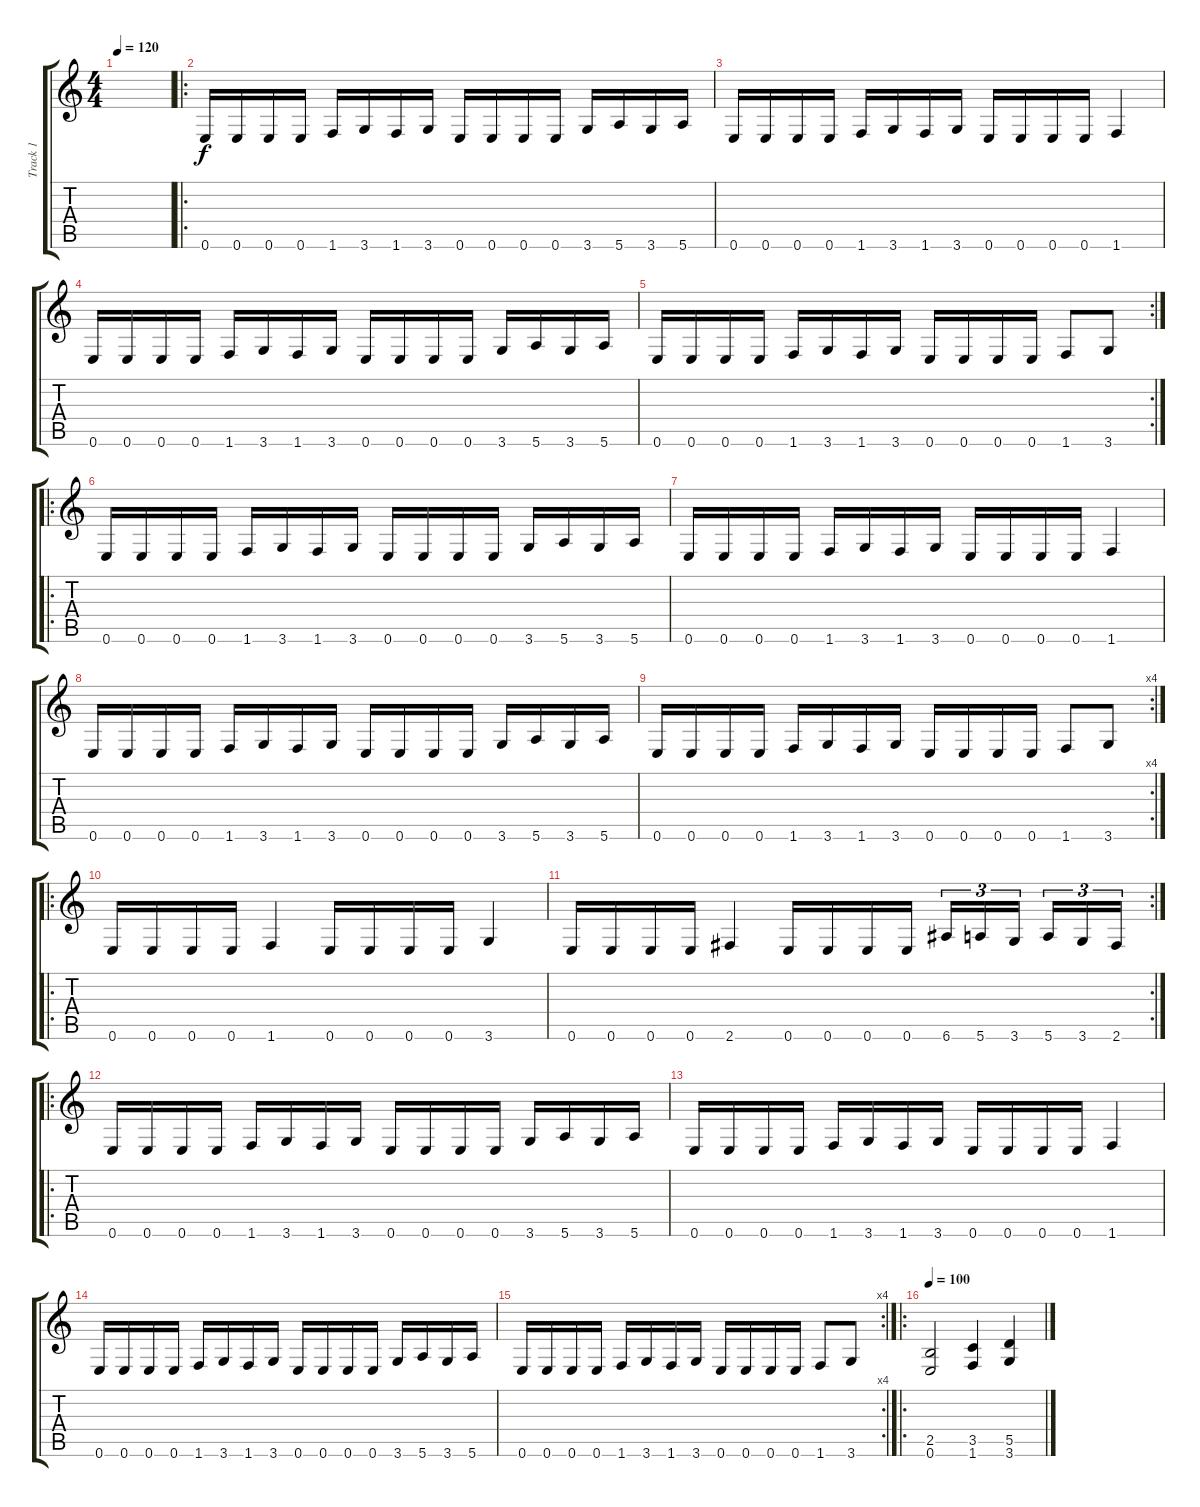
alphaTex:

\track ("Track 1" "Track 1") {instrument overdrivenguitar}
\staff {score tabs}
\tuning (E4 B3 G3 D3 A2 E2) {hide}
\ts (4 4)
\tempo 120
\clef g2
\ks c
|
\ro
0.6.16 0.6.16 0.6.16 0.6.16 1.6.16 3.6.16 1.6.16 3.6.16 0.6.16 0.6.16 0.6.16 0.6.16 3.6.16 5.6.16 3.6.16 5.6.16 |
0.6.16 0.6.16 0.6.16 0.6.16 1.6.16 3.6.16 1.6.16 3.6.16 0.6.16 0.6.16 0.6.16 0.6.16 1.6.4 |
0.6.16 0.6.16 0.6.16 0.6.16 1.6.16 3.6.16 1.6.16 3.6.16 0.6.16 0.6.16 0.6.16 0.6.16 3.6.16 5.6.16 3.6.16 5.6.16 |
\rc 2
0.6.16 0.6.16 0.6.16 0.6.16 1.6.16 3.6.16 1.6.16 3.6.16 0.6.16 0.6.16 0.6.16 0.6.16 1.6.8 3.6.8 |
\ro
0.6.16 0.6.16 0.6.16 0.6.16 1.6.16 3.6.16 1.6.16 3.6.16 0.6.16 0.6.16 0.6.16 0.6.16 3.6.16 5.6.16 3.6.16 5.6.16 |
0.6.16 0.6.16 0.6.16 0.6.16 1.6.16 3.6.16 1.6.16 3.6.16 0.6.16 0.6.16 0.6.16 0.6.16 1.6.4 |
0.6.16 0.6.16 0.6.16 0.6.16 1.6.16 3.6.16 1.6.16 3.6.16 0.6.16 0.6.16 0.6.16 0.6.16 3.6.16 5.6.16 3.6.16 5.6.16 |
\rc 4
0.6.16 0.6.16 0.6.16 0.6.16 1.6.16 3.6.16 1.6.16 3.6.16 0.6.16 0.6.16 0.6.16 0.6.16 1.6.8 3.6.8 |
\ro
0.6.16 0.6.16 0.6.16 0.6.16 1.6.4 0.6.16 0.6.16 0.6.16 0.6.16 3.6.4 |
\rc 2
0.6.16 0.6.16 0.6.16 0.6.16 2.6.4 0.6.16 0.6.16 0.6.16 0.6.16 6.6.16{tu (3 2)} 5.6.16{tu (3 2)} 3.6.16{tu (3 2)} 5.6.16{tu (3 2)} 3.6.16{tu (3 2)} 2.6.16{tu (3 2)} |
\ro
0.6.16 0.6.16 0.6.16 0.6.16 1.6.16 3.6.16 1.6.16 3.6.16 0.6.16 0.6.16 0.6.16 0.6.16 3.6.16 5.6.16 3.6.16 5.6.16 |
0.6.16 0.6.16 0.6.16 0.6.16 1.6.16 3.6.16 1.6.16 3.6.16 0.6.16 0.6.16 0.6.16 0.6.16 1.6.4 |
0.6.16 0.6.16 0.6.16 0.6.16 1.6.16 3.6.16 1.6.16 3.6.16 0.6.16 0.6.16 0.6.16 0.6.16 3.6.16 5.6.16 3.6.16 5.6.16 |
\rc 4
0.6.16 0.6.16 0.6.16 0.6.16 1.6.16 3.6.16 1.6.16 3.6.16 0.6.16 0.6.16 0.6.16 0.6.16 1.6.8 3.6.8 |
\ro
\tempo 100
(2.5 0.6).2 (3.5 1.6).4 (5.5 3.6).4
